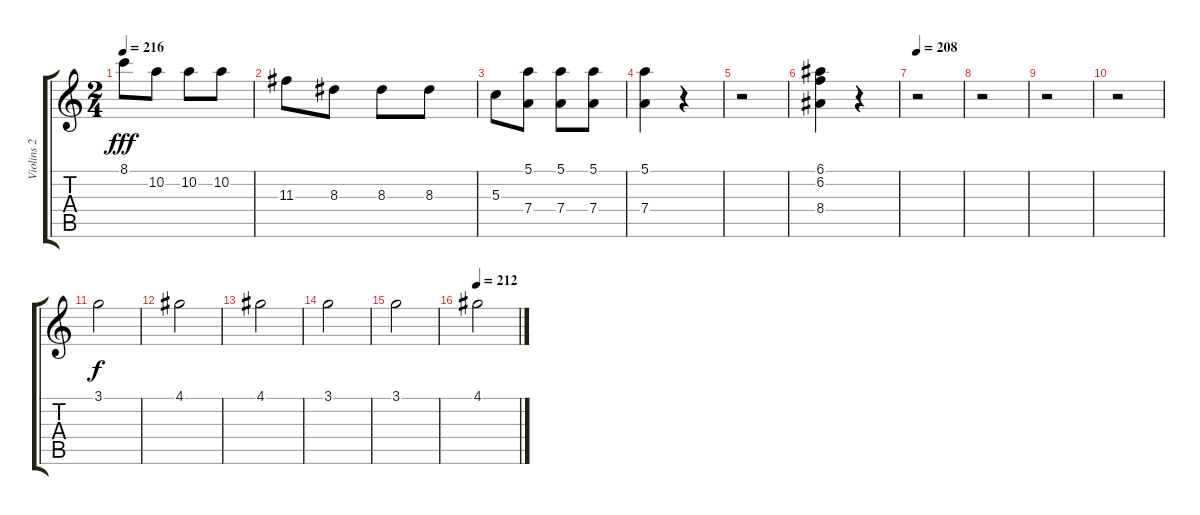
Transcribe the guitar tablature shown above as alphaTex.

\track ("Violins 2" "Violins 2") {instrument contrabass}
\staff {score tabs}
\tuning (E4 B3 G3 D3 A2 E2) {hide}
\ts (2 4)
\tempo 216
\clef g2
\ks c
8.1.8{dy fff} 10.2.8 10.2.8 10.2.8 |
11.3.8 8.3.8 8.3.8 8.3.8 |
5.3.8 (5.1 7.4).8 (5.1 7.4).8 (5.1 7.4).8 |
(5.1 7.4).4 r.4 |
r.2 |
(6.1 6.2 8.4).4 r.4 |
\tempo 208
r.2 |
r.2 |
r.2 |
r.2 |
3.1.2{dy f} |
4.1.2 |
4.1.2 |
3.1.2 |
3.1.2 |
\tempo 212
4.1.2
